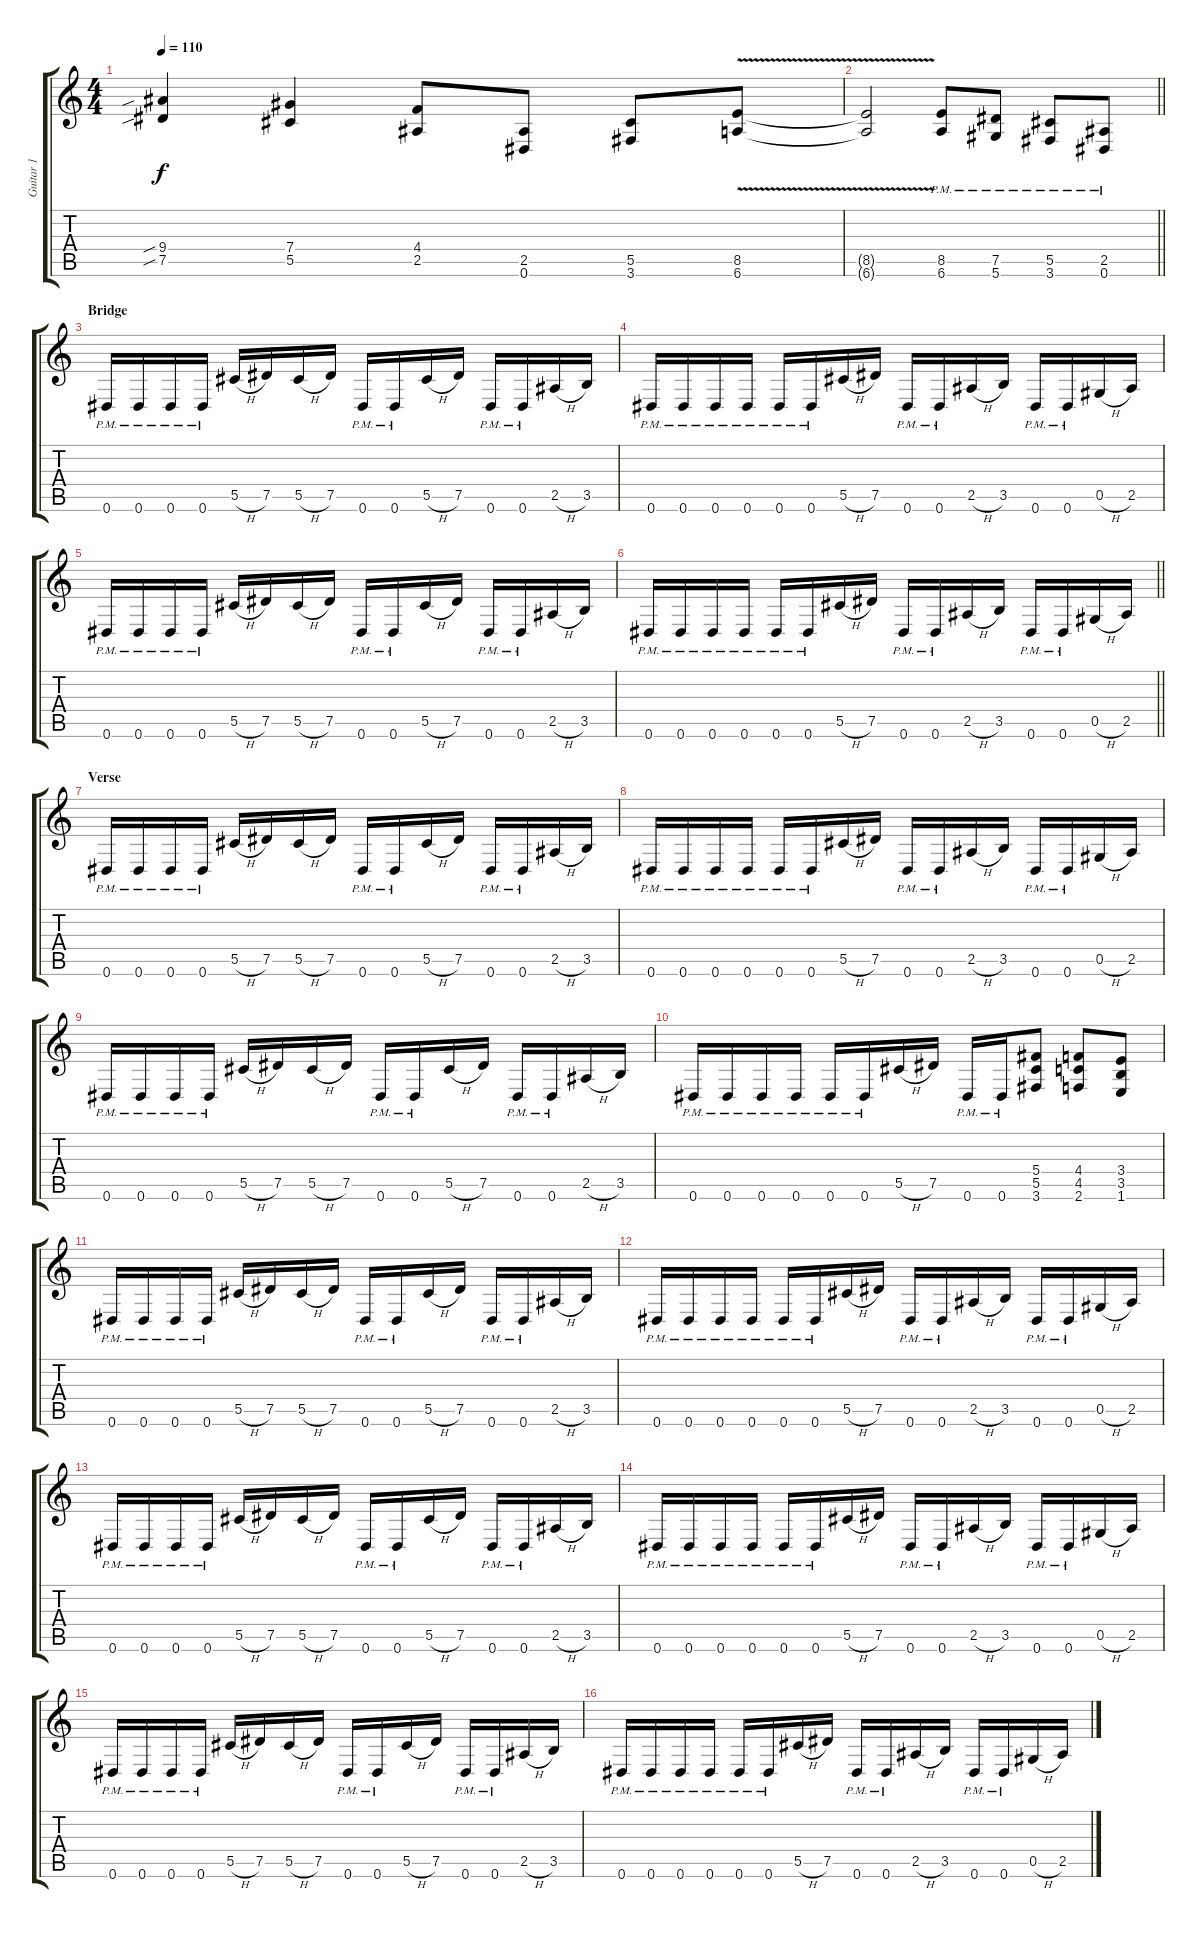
\track ("Guitar 1" "Guitar 1") {instrument overdrivenguitar}
\staff {score tabs}
\tuning (Eb4 Bb3 Gb3 Db3 Ab2 Eb2) {hide}
\ts (4 4)
\tempo 110
\clef g2
\ks c
(9.4{sib} 7.5{sib}).4{dy f} (7.4 5.5).4 (4.4 2.5).8 (2.5 0.6).8 (5.5 3.6).8 (8.5{v} 6.6{v}).8 |
\barLineRight lightlight
(8.5{t} 6.6{t}).2 (8.5{pm} 6.6{pm}).8 (7.5{pm} 5.6{pm}).8 (5.5{pm} 3.6{pm}).8 (2.5{pm} 0.6{pm}).8 |
\section ("" "Bridge")
0.6{pm}.16{volume 11} 0.6{pm}.16 0.6{pm}.16 0.6{pm}.16 5.5{h}.16 7.5.16 5.5{h}.16 7.5.16 0.6{pm}.16 0.6{pm}.16 5.5{h}.16 7.5.16 0.6{pm}.16 0.6{pm}.16 2.5{h}.16 3.5.16 |
0.6{pm}.16 0.6{pm}.16 0.6{pm}.16 0.6{pm}.16 0.6{pm}.16 0.6{pm}.16 5.5{h}.16 7.5.16 0.6{pm}.16 0.6{pm}.16 2.5{h}.16 3.5.16 0.6{pm}.16 0.6{pm}.16 0.5{h}.16 2.5.16 |
0.6{pm}.16 0.6{pm}.16 0.6{pm}.16 0.6{pm}.16 5.5{h}.16 7.5.16 5.5{h}.16 7.5.16 0.6{pm}.16 0.6{pm}.16 5.5{h}.16 7.5.16 0.6{pm}.16 0.6{pm}.16 2.5{h}.16 3.5.16 |
\barLineRight lightlight
0.6{pm}.16 0.6{pm}.16 0.6{pm}.16 0.6{pm}.16 0.6{pm}.16 0.6{pm}.16 5.5{h}.16 7.5.16 0.6{pm}.16 0.6{pm}.16 2.5{h}.16 3.5.16 0.6{pm}.16 0.6{pm}.16 0.5{h}.16 2.5.16 |
\section ("" "Verse")
0.6{pm}.16{volume 13} 0.6{pm}.16 0.6{pm}.16 0.6{pm}.16 5.5{h}.16 7.5.16 5.5{h}.16 7.5.16 0.6{pm}.16 0.6{pm}.16 5.5{h}.16 7.5.16 0.6{pm}.16 0.6{pm}.16 2.5{h}.16 3.5.16 |
0.6{pm}.16 0.6{pm}.16 0.6{pm}.16 0.6{pm}.16 0.6{pm}.16 0.6{pm}.16 5.5{h}.16 7.5.16 0.6{pm}.16 0.6{pm}.16 2.5{h}.16 3.5.16 0.6{pm}.16 0.6{pm}.16 0.5{h}.16 2.5.16 |
0.6{pm}.16 0.6{pm}.16 0.6{pm}.16 0.6{pm}.16 5.5{h}.16 7.5.16 5.5{h}.16 7.5.16 0.6{pm}.16 0.6{pm}.16 5.5{h}.16 7.5.16 0.6{pm}.16 0.6{pm}.16 2.5{h}.16 3.5.16 |
0.6{pm}.16 0.6{pm}.16 0.6{pm}.16 0.6{pm}.16 0.6{pm}.16 0.6{pm}.16 5.5{h}.16 7.5.16 0.6{pm}.16 0.6{pm}.16 (5.4 5.5 3.6).8 (4.4 4.5 2.6).8 (3.4 3.5 1.6).8 |
0.6{pm}.16 0.6{pm}.16 0.6{pm}.16 0.6{pm}.16 5.5{h}.16 7.5.16 5.5{h}.16 7.5.16 0.6{pm}.16 0.6{pm}.16 5.5{h}.16 7.5.16 0.6{pm}.16 0.6{pm}.16 2.5{h}.16 3.5.16 |
0.6{pm}.16 0.6{pm}.16 0.6{pm}.16 0.6{pm}.16 0.6{pm}.16 0.6{pm}.16 5.5{h}.16 7.5.16 0.6{pm}.16 0.6{pm}.16 2.5{h}.16 3.5.16 0.6{pm}.16 0.6{pm}.16 0.5{h}.16 2.5.16 |
0.6{pm}.16 0.6{pm}.16 0.6{pm}.16 0.6{pm}.16 5.5{h}.16 7.5.16 5.5{h}.16 7.5.16 0.6{pm}.16 0.6{pm}.16 5.5{h}.16 7.5.16 0.6{pm}.16 0.6{pm}.16 2.5{h}.16 3.5.16 |
0.6{pm}.16 0.6{pm}.16 0.6{pm}.16 0.6{pm}.16 0.6{pm}.16 0.6{pm}.16 5.5{h}.16 7.5.16 0.6{pm}.16 0.6{pm}.16 2.5{h}.16 3.5.16 0.6{pm}.16 0.6{pm}.16 0.5{h}.16 2.5.16 |
0.6{pm}.16 0.6{pm}.16 0.6{pm}.16 0.6{pm}.16 5.5{h}.16 7.5.16 5.5{h}.16 7.5.16 0.6{pm}.16 0.6{pm}.16 5.5{h}.16 7.5.16 0.6{pm}.16 0.6{pm}.16 2.5{h}.16 3.5.16 |
0.6{pm}.16 0.6{pm}.16 0.6{pm}.16 0.6{pm}.16 0.6{pm}.16 0.6{pm}.16 5.5{h}.16 7.5.16 0.6{pm}.16 0.6{pm}.16 2.5{h}.16 3.5.16 0.6{pm}.16 0.6{pm}.16 0.5{h}.16 2.5.16
